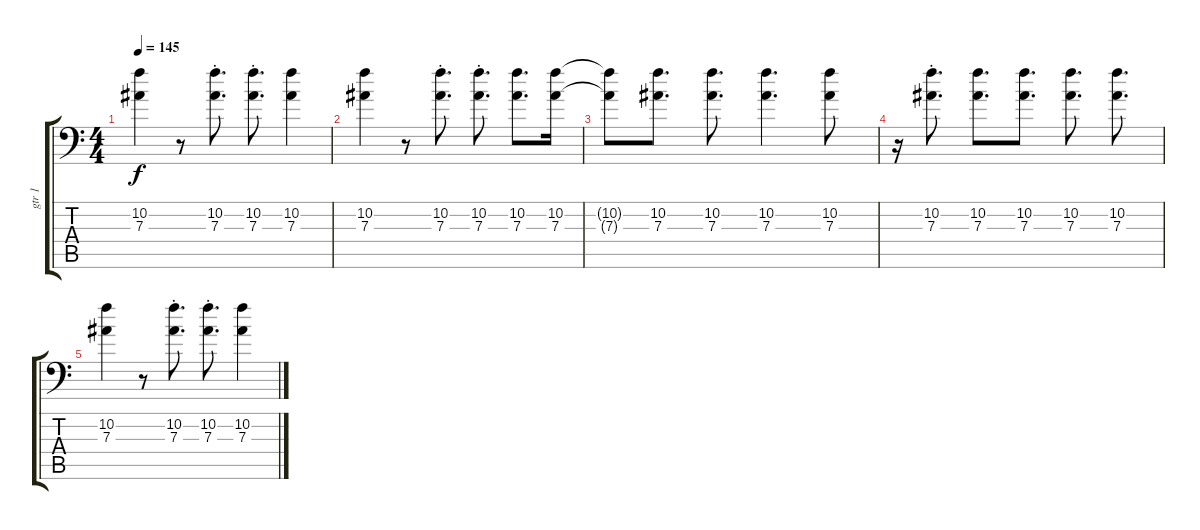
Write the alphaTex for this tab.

\track ("gtr 1" "gtr 1") {instrument distortionguitar}
\staff {score tabs}
\tuning (C4 G3 Eb3 Bb2 F2 Bb1) {hide}
\ts (4 4)
\tempo 145
\clef f4
\ks c
(10.2 7.3).4{dy f} r.8 (10.2{st} 7.3{st}).8{d} (10.2{st} 7.3{st}).8{d} (10.2 7.3).4 |
(10.2 7.3).4 r.8 (10.2{st} 7.3{st}).8{d} (10.2{st} 7.3{st}).8{d} (10.2 7.3).8{d} (10.2 7.3).16 |
(10.2{t} 7.3{t}).8 (10.2 7.3).8{d} (10.2 7.3).8{d} (10.2 7.3).4{d} (10.2 7.3).8 |
r.16 (10.2{st} 7.3{st}).8{d} (10.2 7.3).8{d} (10.2 7.3).8{d} (10.2 7.3).8{d} (10.2 7.3).8{d} |
(10.2 7.3).4 r.8 (10.2{st} 7.3{st}).8{d} (10.2{st} 7.3{st}).8{d} (10.2 7.3).4
